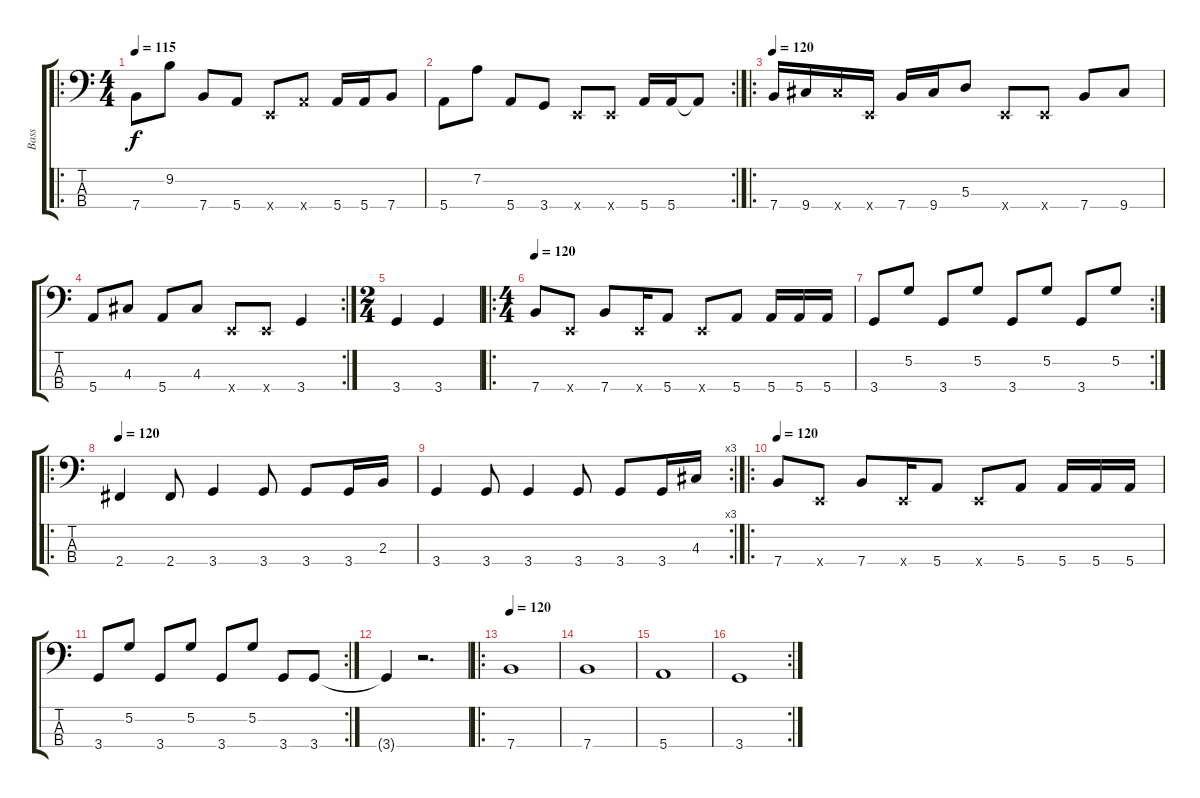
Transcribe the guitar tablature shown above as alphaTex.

\track ("Bass" "Bass") {instrument electricbassfinger}
\staff {score tabs}
\tuning (G2 D2 A1 E1) {hide}
\ro
\ts (4 4)
\tempo 115
\clef f4
\ks c
7.4.8{dy f instrument slapbass1} 9.2.8 7.4.8 5.4.8 0.4{x}.8 5.4{x}.8 5.4.16 5.4.16 7.4.8 |
\rc 2
5.4.8 7.2.8 5.4.8 3.4.8 0.4{x}.8 0.4{x}.8 5.4.16 5.4.16 5.4{t}.8 |
\ro
\tempo 120
7.4.16{instrument electricbassfinger} 9.4.16 9.4{x}.16 0.4{x}.16 7.4.16 9.4.16 5.3.8 0.4{x}.8 0.4{x}.8 7.4.8 9.4.8 |
\rc 2
5.4.8 4.3.8 5.4.8 4.3.8 0.4{x}.8 0.4{x}.8 3.4.4 |
\ts (2 4)
3.4.4 3.4.4 |
\ro
\ts (4 4)
\tempo 120
7.4.8{instrument electricbassfinger} 0.4{x}.8 7.4.8 0.4{x}.16 5.4.8 0.4{x}.8 5.4.8 5.4.16 5.4.16 5.4.16 |
\rc 2
3.4.8 5.2.8 3.4.8 5.2.8 3.4.8 5.2.8 3.4.8 5.2.8 |
\ro
\tempo 120
2.4.4 2.4.8 3.4.4 3.4.8 3.4.8 3.4.16 2.3.16 |
\rc 3
3.4.4 3.4.8 3.4.4 3.4.8 3.4.8 3.4.16 4.3.16 |
\ro
\tempo 120
7.4.8 0.4{x}.8 7.4.8 0.4{x}.16 5.4.8 0.4{x}.8 5.4.8 5.4.16 5.4.16 5.4.16 |
\rc 2
3.4.8 5.2.8 3.4.8 5.2.8 3.4.8 5.2.8 3.4.8 3.4.8 |
3.4{t}.4 r.2{d} |
\ro
\tempo 115
\tempo 120
7.4.1 |
7.4.1 |
5.4.1 |
\rc 2
3.4.1
